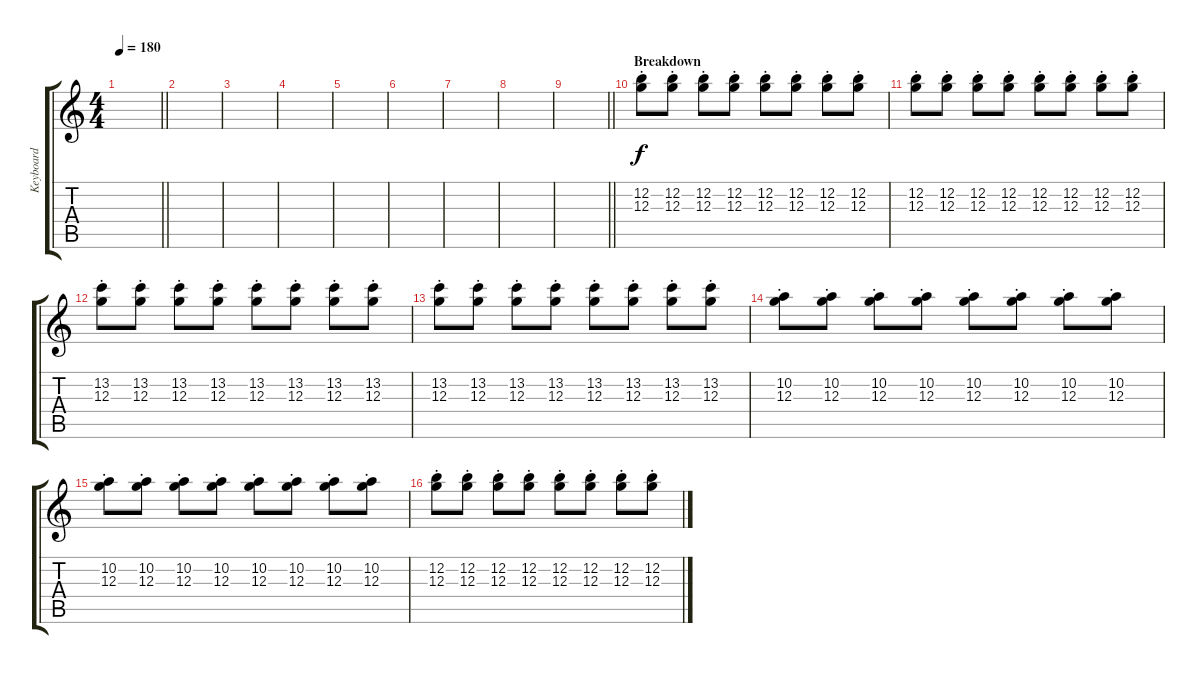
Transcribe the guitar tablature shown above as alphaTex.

\track ("Keyboard" "Keyboard") {instrument rockorgan}
\staff {score tabs}
\tuning (E5 B4 G4 D4 A3 E3) {hide}
\ts (4 4)
\tempo 180
\clef g2
\barLineRight lightlight
\ks c
|
\section ("" "")
|
|
|
|
|
|
|
\barLineRight lightlight
|
\section ("" "Breakdown")
(12.2{st} 12.3).8 (12.2{st} 12.3).8 (12.2{st} 12.3).8 (12.2{st} 12.3).8 (12.2{st} 12.3).8 (12.2{st} 12.3).8 (12.2{st} 12.3).8 (12.2{st} 12.3).8 |
(12.2{st} 12.3).8 (12.2{st} 12.3).8 (12.2{st} 12.3).8 (12.2{st} 12.3).8 (12.2{st} 12.3).8 (12.2{st} 12.3).8 (12.2{st} 12.3).8 (12.2{st} 12.3).8 |
(13.2{st} 12.3).8 (13.2{st} 12.3).8 (13.2{st} 12.3).8 (13.2{st} 12.3).8 (13.2{st} 12.3).8 (13.2{st} 12.3).8 (13.2{st} 12.3).8 (13.2{st} 12.3).8 |
(13.2{st} 12.3).8 (13.2{st} 12.3).8 (13.2{st} 12.3).8 (13.2{st} 12.3).8 (13.2{st} 12.3).8 (13.2{st} 12.3).8 (13.2{st} 12.3).8 (13.2{st} 12.3).8 |
(10.2{st} 12.3).8 (10.2{st} 12.3).8 (10.2{st} 12.3).8 (10.2{st} 12.3).8 (10.2{st} 12.3).8 (10.2{st} 12.3).8 (10.2{st} 12.3).8 (10.2{st} 12.3).8 |
(10.2{st} 12.3).8 (10.2{st} 12.3).8 (10.2{st} 12.3).8 (10.2{st} 12.3).8 (10.2{st} 12.3).8 (10.2{st} 12.3).8 (10.2{st} 12.3).8 (10.2{st} 12.3).8 |
(12.2{st} 12.3).8 (12.2{st} 12.3).8 (12.2{st} 12.3).8 (12.2{st} 12.3).8 (12.2{st} 12.3).8 (12.2{st} 12.3).8 (12.2{st} 12.3).8 (12.2{st} 12.3).8
